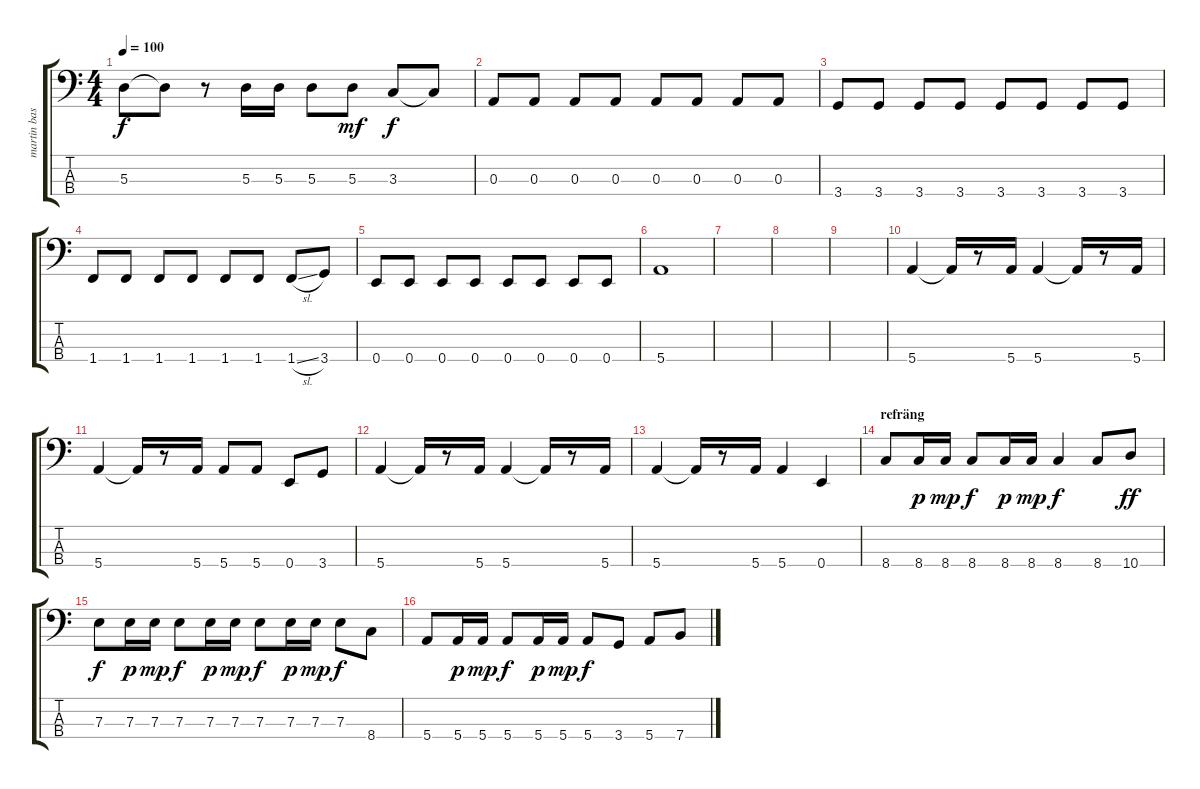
\track ("martin bas" "martin bas") {instrument electricbassfinger}
\staff {score tabs}
\tuning (G2 D2 A1 E1) {hide}
\ts (4 4)
\tempo 100
\clef f4
\ks c
5.3.8{dy f} 5.3{t}.8 r.8 5.3.16 5.3.16 5.3.8 5.3.8{dy mf} 3.3.8{dy f} 3.3{t}.8 |
0.3.8 0.3.8 0.3.8 0.3.8 0.3.8 0.3.8 0.3.8 0.3.8 |
3.4.8 3.4.8 3.4.8 3.4.8 3.4.8 3.4.8 3.4.8 3.4.8 |
1.4.8 1.4.8 1.4.8 1.4.8 1.4.8 1.4.8 1.4{sl}.8 3.4.8 |
0.4.8 0.4.8 0.4.8 0.4.8 0.4.8 0.4.8 0.4.8 0.4.8 |
5.4.1 |
|
|
|
5.4.4 5.4{t}.16 r.8 5.4.16 5.4.4 5.4{t}.16 r.8 5.4.16 |
5.4.4 5.4{t}.16 r.8 5.4.16 5.4.8 5.4.8 0.4.8 3.4.8 |
5.4.4 5.4{t}.16 r.8 5.4.16 5.4.4 5.4{t}.16 r.8 5.4.16 |
5.4.4 5.4{t}.16 r.8 5.4.16 5.4.4 0.4.4 |
\section ("" "refräng")
8.4.8 8.4.16{dy p} 8.4.16{dy mp} 8.4.8{dy f} 8.4.16{dy p} 8.4.16{dy mp} 8.4.4{dy f} 8.4.8 10.4.8{dy ff} |
7.3.8{dy f} 7.3.16{dy p} 7.3.16{dy mp} 7.3.8{dy f} 7.3.16{dy p} 7.3.16{dy mp} 7.3.8{dy f} 7.3.16{dy p} 7.3.16{dy mp} 7.3.8{dy f} 8.4.8 |
5.4.8 5.4.16{dy p} 5.4.16{dy mp} 5.4.8{dy f} 5.4.16{dy p} 5.4.16{dy mp} 5.4.8{dy f} 3.4.8 5.4.8 7.4.8
